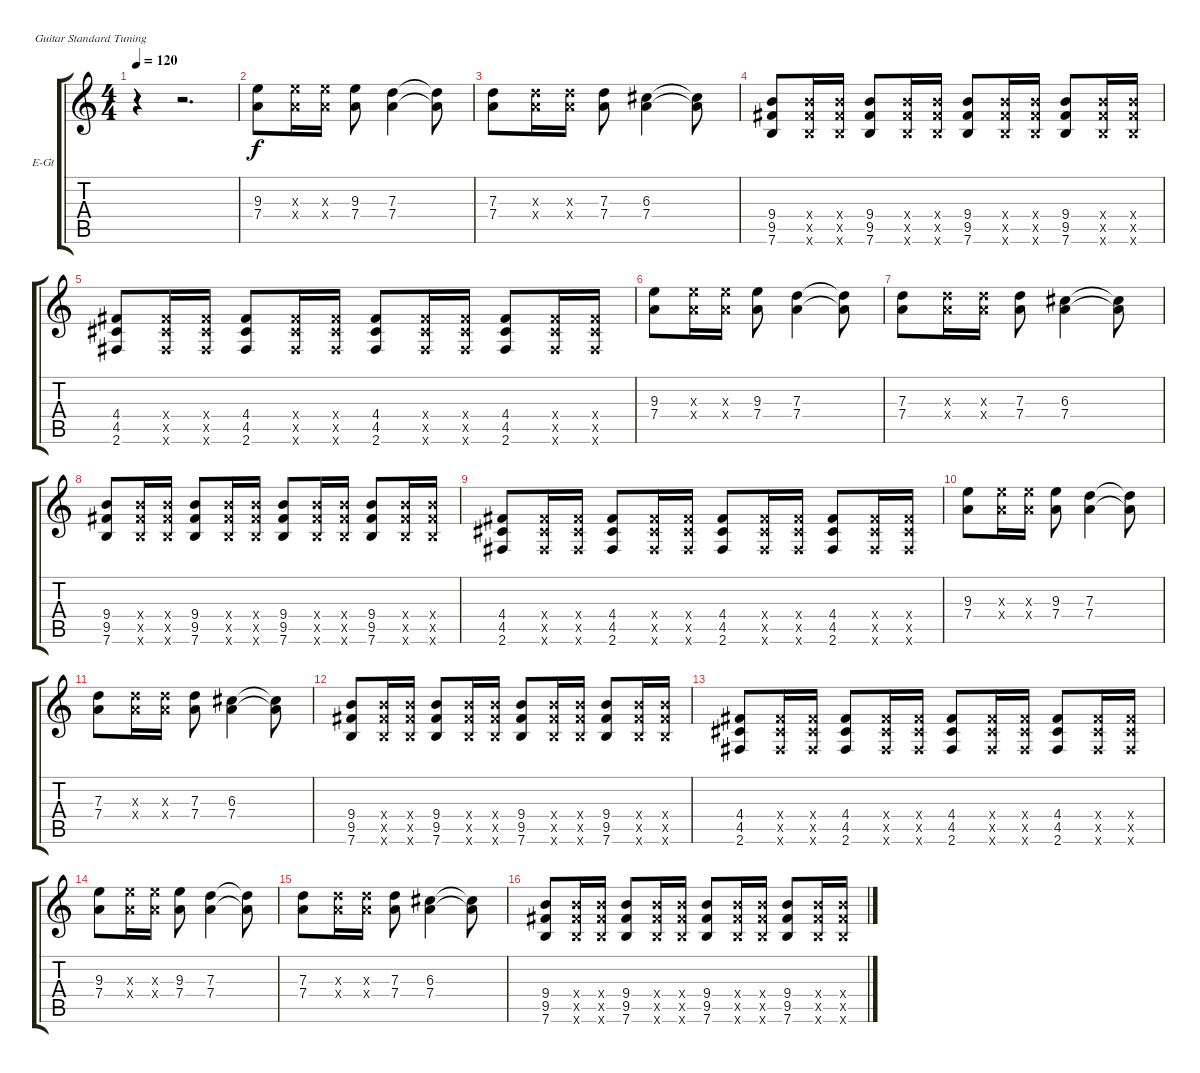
\defaultSystemsLayout 4
\bracketExtendMode groupsimilarinstruments
\firstSystemTrackNameOrientation horizontal
\otherSystemsTrackNameOrientation horizontal
\track ("Ю.Каспарян" "E-Gt") {instrument overdrivenguitar}
\staff {score tabs}
\tuning (E4 B3 G3 D3 A2 E2)
\ts (4 4)
\tempo 120
\clef g2
\ks c
r.4{dy f} r.2{d} |
(9.3 7.4).8 (9.3{x} 7.4{x}).16 (9.3{x} 7.4{x}).16 (9.3 7.4).8 (7.3 7.4).4 (7.3{t} 7.4{t}).8 |
(7.3 7.4).8 (7.3{x} 7.4{x}).16 (7.3{x} 7.4{x}).16 (7.3 7.4).8 (6.3 7.4).4 (6.3{t} 7.4{t}).8 |
(9.4 9.5 7.6).8 (9.4{x} 9.5{x} 7.6{x}).16 (9.4{x} 9.5{x} 7.6{x}).16 (9.4 9.5 7.6).8 (9.4{x} 9.5{x} 7.6{x}).16 (9.4{x} 9.5{x} 7.6{x}).16 (9.4 9.5 7.6).8 (9.4{x} 9.5{x} 7.6{x}).16 (9.4{x} 9.5{x} 7.6{x}).16 (9.4 9.5 7.6).8 (9.4{x} 9.5{x} 7.6{x}).16 (9.4{x} 9.5{x} 7.6{x}).16 |
(4.4 4.5 2.6).8 (4.4{x} 4.5{x} 2.6{x}).16 (4.4{x} 4.5{x} 2.6{x}).16 (4.4 4.5 2.6).8 (4.4{x} 4.5{x} 2.6{x}).16 (4.4{x} 4.5{x} 2.6{x}).16 (4.4 4.5 2.6).8 (4.4{x} 4.5{x} 2.6{x}).16 (4.4{x} 4.5{x} 2.6{x}).16 (4.4 4.5 2.6).8 (4.4{x} 4.5{x} 2.6{x}).16 (4.4{x} 4.5{x} 2.6{x}).16 |
(9.3 7.4).8 (9.3{x} 7.4{x}).16 (9.3{x} 7.4{x}).16 (9.3 7.4).8 (7.3 7.4).4 (7.3{t} 7.4{t}).8 |
(7.3 7.4).8 (7.3{x} 7.4{x}).16 (7.3{x} 7.4{x}).16 (7.3 7.4).8 (6.3 7.4).4 (6.3{t} 7.4{t}).8 |
(9.4 9.5 7.6).8 (9.4{x} 9.5{x} 7.6{x}).16 (9.4{x} 9.5{x} 7.6{x}).16 (9.4 9.5 7.6).8 (9.4{x} 9.5{x} 7.6{x}).16 (9.4{x} 9.5{x} 7.6{x}).16 (9.4 9.5 7.6).8 (9.4{x} 9.5{x} 7.6{x}).16 (9.4{x} 9.5{x} 7.6{x}).16 (9.4 9.5 7.6).8 (9.4{x} 9.5{x} 7.6{x}).16 (9.4{x} 9.5{x} 7.6{x}).16 |
(4.4 4.5 2.6).8 (4.4{x} 4.5{x} 2.6{x}).16 (4.4{x} 4.5{x} 2.6{x}).16 (4.4 4.5 2.6).8 (4.4{x} 4.5{x} 2.6{x}).16 (4.4{x} 4.5{x} 2.6{x}).16 (4.4 4.5 2.6).8 (4.4{x} 4.5{x} 2.6{x}).16 (4.4{x} 4.5{x} 2.6{x}).16 (4.4 4.5 2.6).8 (4.4{x} 4.5{x} 2.6{x}).16 (4.4{x} 4.5{x} 2.6{x}).16 |
(9.3 7.4).8 (9.3{x} 7.4{x}).16 (9.3{x} 7.4{x}).16 (9.3 7.4).8 (7.3 7.4).4 (7.3{t} 7.4{t}).8 |
(7.3 7.4).8 (7.3{x} 7.4{x}).16 (7.3{x} 7.4{x}).16 (7.3 7.4).8 (6.3 7.4).4 (6.3{t} 7.4{t}).8 |
(9.4 9.5 7.6).8 (9.4{x} 9.5{x} 7.6{x}).16 (9.4{x} 9.5{x} 7.6{x}).16 (9.4 9.5 7.6).8 (9.4{x} 9.5{x} 7.6{x}).16 (9.4{x} 9.5{x} 7.6{x}).16 (9.4 9.5 7.6).8 (9.4{x} 9.5{x} 7.6{x}).16 (9.4{x} 9.5{x} 7.6{x}).16 (9.4 9.5 7.6).8 (9.4{x} 9.5{x} 7.6{x}).16 (9.4{x} 9.5{x} 7.6{x}).16 |
(4.4 4.5 2.6).8 (4.4{x} 4.5{x} 2.6{x}).16 (4.4{x} 4.5{x} 2.6{x}).16 (4.4 4.5 2.6).8 (4.4{x} 4.5{x} 2.6{x}).16 (4.4{x} 4.5{x} 2.6{x}).16 (4.4 4.5 2.6).8 (4.4{x} 4.5{x} 2.6{x}).16 (4.4{x} 4.5{x} 2.6{x}).16 (4.4 4.5 2.6).8 (4.4{x} 4.5{x} 2.6{x}).16 (4.4{x} 4.5{x} 2.6{x}).16 |
(9.3 7.4).8 (9.3{x} 7.4{x}).16 (9.3{x} 7.4{x}).16 (9.3 7.4).8 (7.3 7.4).4 (7.3{t} 7.4{t}).8 |
(7.3 7.4).8 (7.3{x} 7.4{x}).16 (7.3{x} 7.4{x}).16 (7.3 7.4).8 (6.3 7.4).4 (6.3{t} 7.4{t}).8 |
(9.4 9.5 7.6).8 (9.4{x} 9.5{x} 7.6{x}).16 (9.4{x} 9.5{x} 7.6{x}).16 (9.4 9.5 7.6).8 (9.4{x} 9.5{x} 7.6{x}).16 (9.4{x} 9.5{x} 7.6{x}).16 (9.4 9.5 7.6).8 (9.4{x} 9.5{x} 7.6{x}).16 (9.4{x} 9.5{x} 7.6{x}).16 (9.4 9.5 7.6).8 (9.4{x} 9.5{x} 7.6{x}).16 (9.4{x} 9.5{x} 7.6{x}).16
